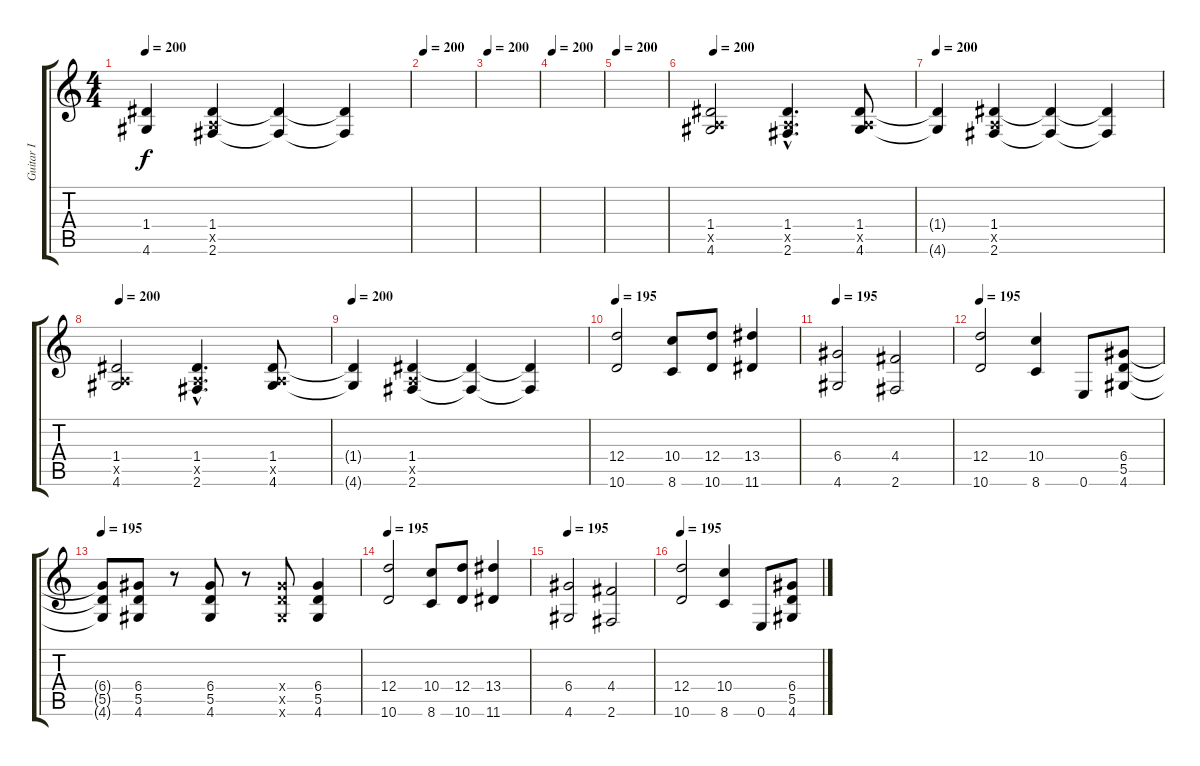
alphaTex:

\track ("Guitar I" "Guitar I") {instrument distortionguitar}
\staff {score tabs}
\tuning (E4 B3 G3 D3 A2 E2) {hide}
\ts (4 4)
\tempo 200
\clef g2
\ks c
(1.4{t} 4.6{t}).4{dy f} (1.4 0.5{x} 2.6).4 (1.4{t} 2.6{t}).4 (1.4{t} 2.6{t}).4 |
\tempo 200
|
\tempo 200
|
\tempo 200
|
\tempo 200
|
\tempo 200
(1.4 0.5{x} 4.6).2 (1.4{hac} 0.5{hac x} 2.6{hac}).4{d} (1.4 0.5{x} 4.6).8 |
\tempo 200
(1.4{t} 4.6{t}).4 (1.4 0.5{x} 2.6).4 (1.4{t} 2.6{t}).4 (1.4{t} 2.6{t}).4 |
\tempo 200
(1.4 0.5{x} 4.6).2 (1.4{hac} 0.5{hac x} 2.6{hac}).4{d} (1.4 0.5{x} 4.6).8 |
\tempo 200
(1.4{t} 4.6{t}).4 (1.4 0.5{x} 2.6).4 (1.4{t} 2.6{t}).4 (1.4{t} 2.6{t}).4 |
\tempo 195
(12.4 10.6).2 (10.4 8.6).8 (12.4 10.6).8 (13.4 11.6).4 |
\tempo 195
(6.4 4.6).2 (4.4 2.6).2 |
\tempo 195
(12.4 10.6).2 (10.4 8.6).4 0.6.8 (6.4 5.5 4.6).8 |
\tempo 195
(6.4{t} 5.5{t} 4.6{t}).8 (6.4 5.5 4.6).8 r.8 (6.4 5.5 4.6).8 r.8 (6.4{x} 5.5{x} 4.6{x}).8 (6.4 5.5 4.6).4 |
\tempo 195
(12.4 10.6).2 (10.4 8.6).8 (12.4 10.6).8 (13.4 11.6).4 |
\tempo 195
(6.4 4.6).2 (4.4 2.6).2 |
\tempo 195
(12.4 10.6).2 (10.4 8.6).4 0.6.8 (6.4 5.5 4.6).8
